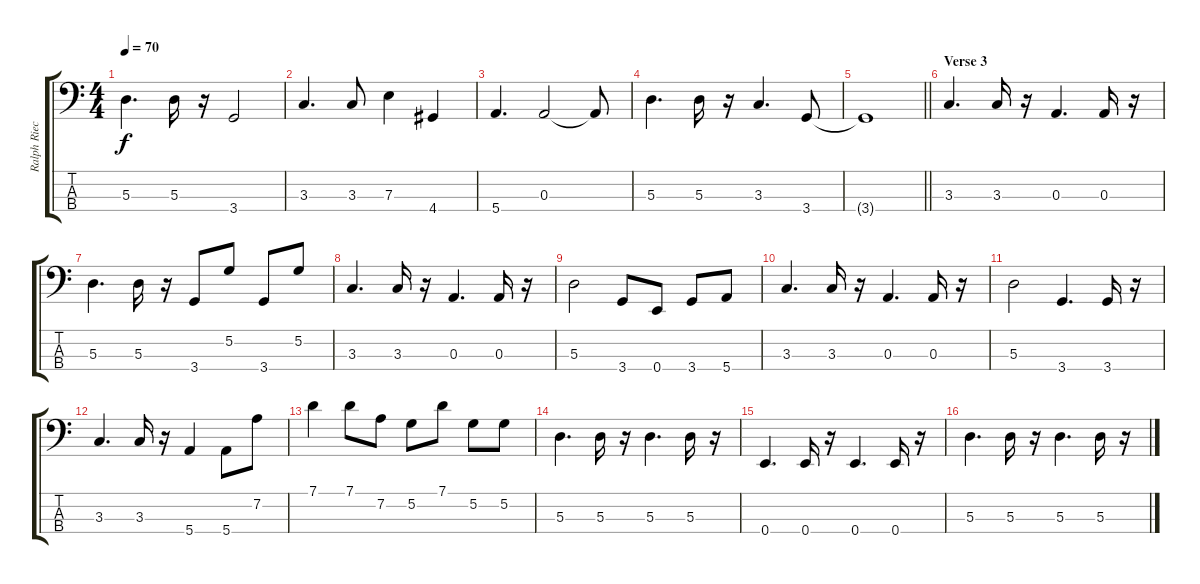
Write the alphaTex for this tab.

\track ("Ralph Rieckermann" "Ralph Riec") {instrument electricbassfinger}
\staff {score tabs}
\tuning (G2 D2 A1 E1) {hide}
\ts (4 4)
\tempo 70
\clef f4
\ks c
5.3.4{d dy f} 5.3.16 r.16 3.4.2 |
3.3.4{d} 3.3.8 7.3.4 4.4.4 |
5.4.4{d} 0.3.2 0.3{t}.8 |
5.3.4{d} 5.3.16 r.16 3.3.4{d} 3.4.8 |
\barLineRight lightlight
3.4{t}.1 |
\section ("" "Verse 3")
3.3.4{d} 3.3.16 r.16 0.3.4{d} 0.3.16 r.16 |
5.3.4{d} 5.3.16 r.16 3.4.8 5.2.8 3.4.8 5.2.8 |
3.3.4{d} 3.3.16 r.16 0.3.4{d} 0.3.16 r.16 |
5.3.2 3.4.8 0.4.8 3.4.8 5.4.8 |
3.3.4{d} 3.3.16 r.16 0.3.4{d} 0.3.16 r.16 |
5.3.2 3.4.4{d} 3.4.16 r.16 |
3.3.4{d} 3.3.16 r.16 5.4.4 5.4.8 7.2.8 |
7.1.4 7.1.8 7.2.8 5.2.8 7.1.8 5.2.8 5.2.8 |
5.3.4{d} 5.3.16 r.16 5.3.4{d} 5.3.16 r.16 |
0.4.4{d} 0.4.16 r.16 0.4.4{d} 0.4.16 r.16 |
5.3.4{d} 5.3.16 r.16 5.3.4{d} 5.3.16 r.16
